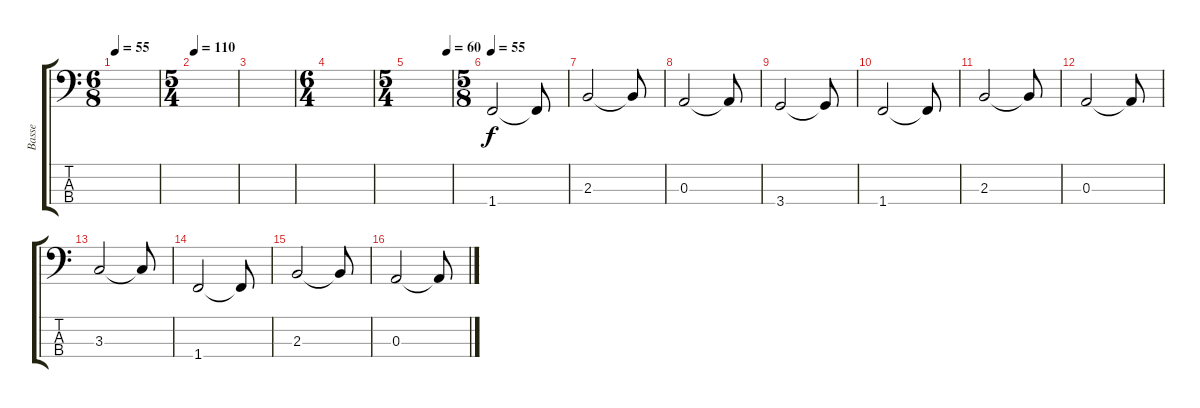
\track ("Basse" "Basse") {instrument fretlessbass}
\staff {score tabs}
\tuning (G2 D2 A1 E1) {hide}
\ts (6 8)
\tempo 55
\clef f4
\ks c
|
\ts (5 4)
\tempo 110
|
|
\ts (6 4)
|
\ts (5 4)
\tempo (60 0.9)
|
\ts (5 8)
\tempo 55
1.4.2 1.4{t}.8 |
2.3.2 2.3{t}.8 |
0.3.2 0.3{t}.8 |
3.4.2 3.4{t}.8 |
1.4.2 1.4{t}.8 |
2.3.2 2.3{t}.8 |
0.3.2 0.3{t}.8 |
3.3.2 3.3{t}.8 |
1.4.2 1.4{t}.8 |
2.3.2 2.3{t}.8 |
0.3.2 0.3{t}.8
